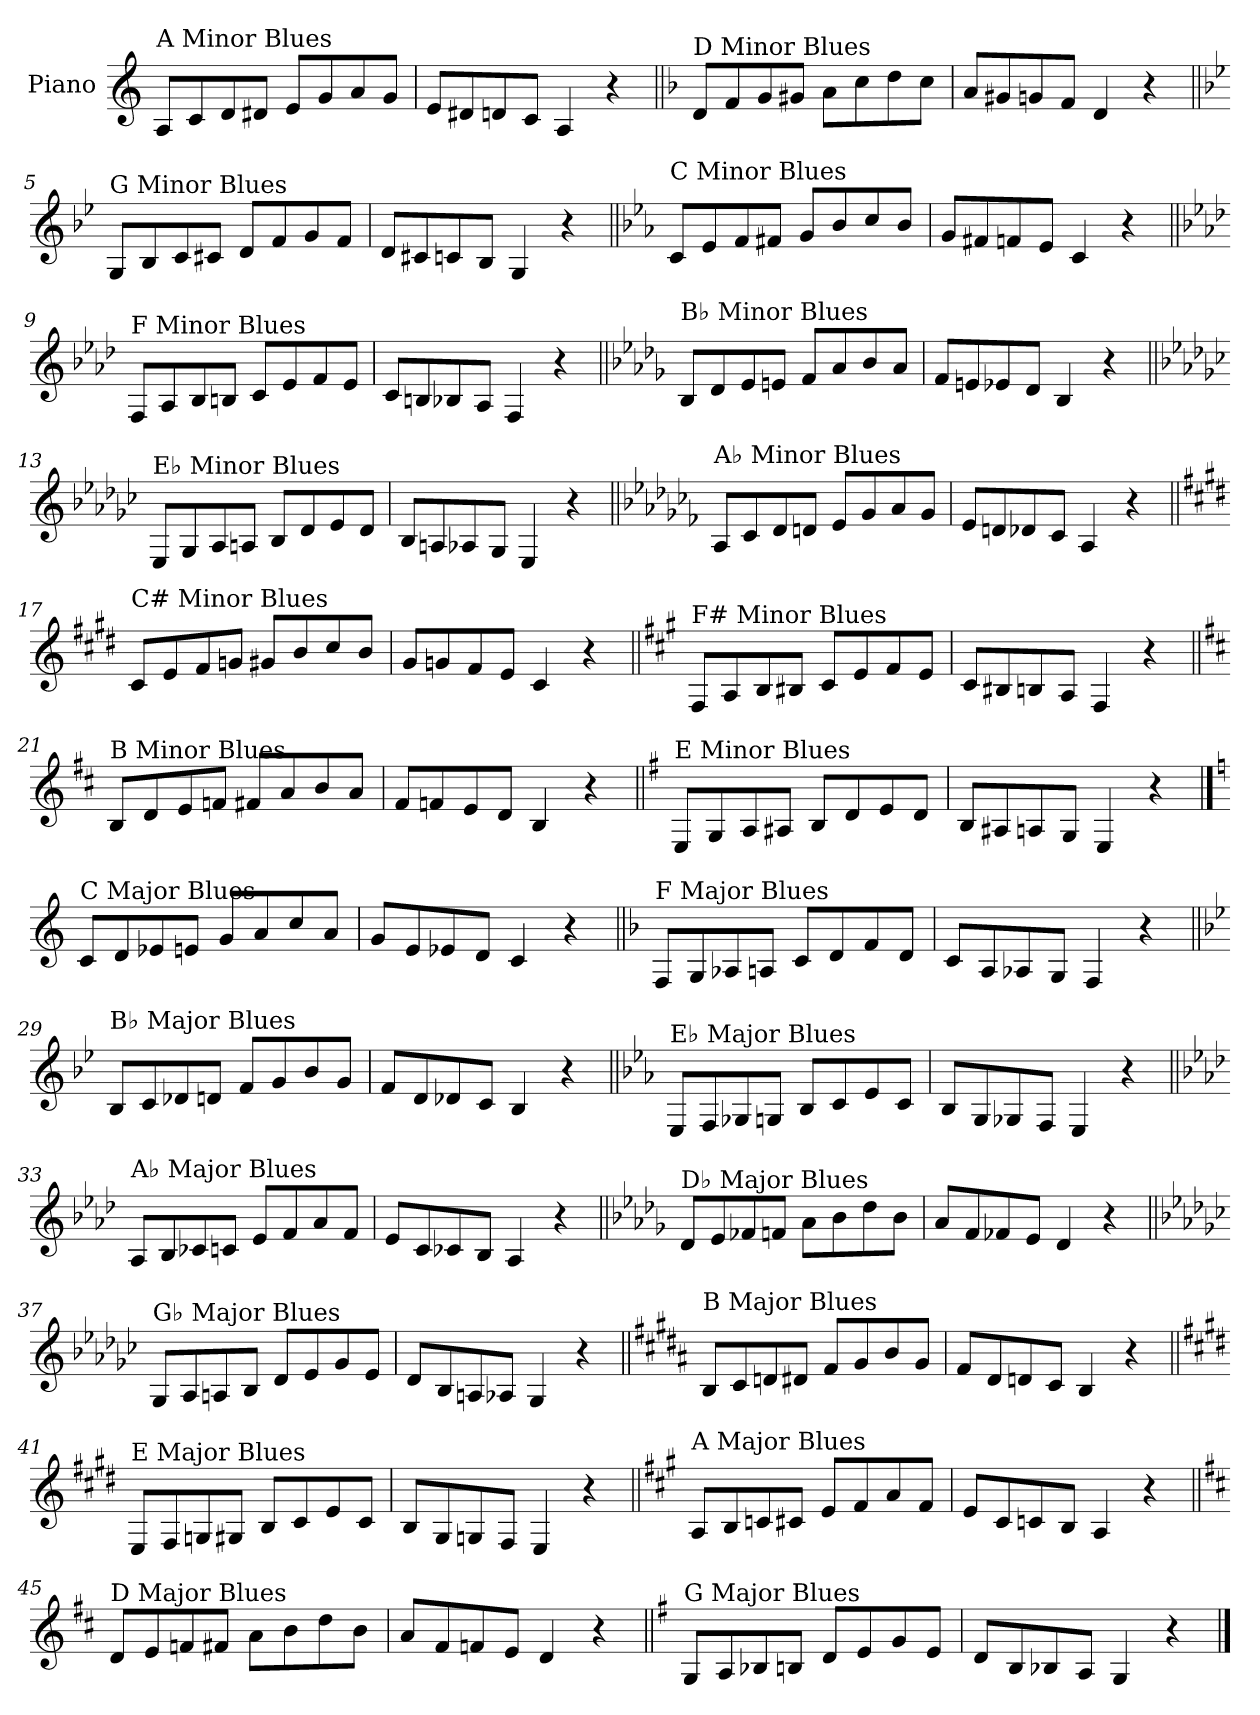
**kern
*part1
*staff1
*I"Piano
*I'Pno.
*clefG2
*k[]
=1
!LO:TX:a:t=A Minor Blues
8A/L
8c/
8d/
8d#X/J
8e/L
8g/
8a/
8g/J
=2
8e/L
8d#X/
8dn/
8c/J
4A/
4r
=3||
*k[b-]
!LO:TX:a:t=D Minor Blues
8d/L
8f/
8g/
8g#X/J
8a\L
8cc\
8dd\
8cc\J
=4
8a/L
8g#X/
8gn/
8f/J
4d/
4r
!!LO:LB:g=z
=5||
*k[b-e-]
!LO:TX:a:t=G Minor Blues
8G/L
8B-/
8c/
8c#X/J
8d/L
8f/
8g/
8f/J
=6
8d/L
8c#X/
8cn/
8B-/J
4G/
4r
=7||
*k[b-e-a-]
!LO:TX:a:t=C Minor Blues
8c/L
8e-/
8f/
8f#X/J
8g/L
8b-/
8cc/
8b-/J
=8
8g/L
8f#X/
8fn/
8e-/J
4c/
4r
!!LO:LB:g=z
=9||
*k[b-e-a-d-]
!LO:TX:a:t=F Minor Blues
8F/L
8A-/
8B-/
8Bn/J
8c/L
8e-/
8f/
8e-/J
=10
8c/L
8Bn/
8B-X/
8A-/J
4F/
4r
=11||
*k[b-e-a-d-g-]
!LO:TX:a:t=B♭ Minor Blues
8B-/L
8d-/
8e-/
8en/J
8f/L
8a-/
8b-/
8a-/J
=12
8f/L
8en/
8e-X/
8d-/J
4B-/
4r
!!LO:LB:g=z
=13||
*k[b-e-a-d-g-c-]
!LO:TX:a:t=E♭ Minor Blues
8E-/L
8G-/
8A-/
8An/J
8B-/L
8d-/
8e-/
8d-/J
=14
8B-/L
8An/
8A-X/
8G-/J
4E-/
4r
=15||
*k[b-e-a-d-g-c-f-]
!LO:TX:a:t=A♭ Minor Blues
8A-/L
8c-/
8d-/
8dn/J
8e-/L
8g-/
8a-/
8g-/J
=16
8e-/L
8dn/
8d-X/
8c-/J
4A-/
4r
!!LO:LB:g=z
=17||
*k[f#c#g#d#]
!LO:TX:a:t=C# Minor Blues
8c#/L
8e/
8f#/
8gn/J
8g#X/L
8b/
8cc#/
8b/J
=18
8g#/L
8gn/
8f#/
8e/J
4c#/
4r
=19||
*k[f#c#g#]
!LO:TX:a:t=F# Minor Blues
8F#/L
8A/
8B/
8B#X/J
8c#/L
8e/
8f#/
8e/J
=20
8c#/L
8B#X/
8Bn/
8A/J
4F#/
4r
!!LO:LB:g=z
=21||
*k[f#c#]
!LO:TX:a:t=B Minor Blues
8B/L
8d/
8e/
8fn/J
8f#X/L
8a/
8b/
8a/J
=22
8f#/L
8fn/
8e/
8d/J
4B/
4r
=23||
*k[f#]
!LO:TX:a:t=E Minor Blues
8E/L
8G/
8A/
8A#X/J
8B/L
8d/
8e/
8d/J
=24
8B/L
8A#X/
8An/
8G/J
4E/
4r
!!LO:PB:g=z
==25
*k[]
!LO:TX:a:t=C Major Blues
8c/L
8d/
8e-X/
8en/J
8g/L
8a/
8cc/
8a/J
=26
8g/L
8e/
8e-X/
8d/J
4c/
4r
=27||
*k[b-]
!LO:TX:a:t=F Major Blues
8F/L
8G/
8A-X/
8An/J
8c/L
8d/
8f/
8d/J
=28
8c/L
8A/
8A-X/
8G/J
4F/
4r
!!LO:LB:g=z
=29||
*k[b-e-]
!LO:TX:a:t=B♭ Major Blues
8B-/L
8c/
8d-X/
8dn/J
8f/L
8g/
8b-/
8g/J
=30
8f/L
8d/
8d-X/
8c/J
4B-/
4r
=31||
*k[b-e-a-]
!LO:TX:a:t=E♭ Major Blues
8E-/L
8F/
8G-X/
8Gn/J
8B-/L
8c/
8e-/
8c/J
=32
8B-/L
8G/
8G-X/
8F/J
4E-/
4r
!!LO:LB:g=z
=33||
*k[b-e-a-d-]
!LO:TX:a:t=A♭ Major Blues
8A-/L
8B-/
8c-X/
8cn/J
8e-/L
8f/
8a-/
8f/J
=34
8e-/L
8c/
8c-X/
8B-/J
4A-/
4r
=35||
*k[b-e-a-d-g-]
!LO:TX:a:t=D♭ Major Blues
8d-/L
8e-/
8f-X/
8fn/J
8a-\L
8b-\
8dd-\
8b-\J
=36
8a-/L
8f/
8f-X/
8e-/J
4d-/
4r
!!LO:LB:g=z
=37||
*k[b-e-a-d-g-c-]
!LO:TX:a:t=G♭ Major Blues
8G-/L
8A-/
8An/
8B-/J
8d-/L
8e-/
8g-/
8e-/J
=38
8d-/L
8B-/
8An/
8A-X/J
4G-/
4r
=39||
*k[f#c#g#d#a#]
!LO:TX:a:t=B Major Blues
8B/L
8c#/
8dn/
8d#X/J
8f#/L
8g#/
8b/
8g#/J
=40
8f#/L
8d#/
8dn/
8c#/J
4B/
4r
!!LO:LB:g=z
=41||
*k[f#c#g#d#]
!LO:TX:a:t=E Major Blues
8E/L
8F#/
8Gn/
8G#X/J
8B/L
8c#/
8e/
8c#/J
=42
8B/L
8G#/
8Gn/
8F#/J
4E/
4r
=43||
*k[f#c#g#]
!LO:TX:a:t=A Major Blues
8A/L
8B/
8cn/
8c#X/J
8e/L
8f#/
8a/
8f#/J
=44
8e/L
8c#/
8cn/
8B/J
4A/
4r
!!LO:LB:g=z
=45||
*k[f#c#]
!LO:TX:a:t=D Major Blues
8d/L
8e/
8fn/
8f#X/J
8a\L
8b\
8dd\
8b\J
=46
8a/L
8f#/
8fn/
8e/J
4d/
4r
=47||
*k[f#]
!LO:TX:a:t=G Major Blues
8G/L
8A/
8B-X/
8Bn/J
8d/L
8e/
8g/
8e/J
=48
8d/L
8B/
8B-X/
8A/J
4G/
4r
==
*-
